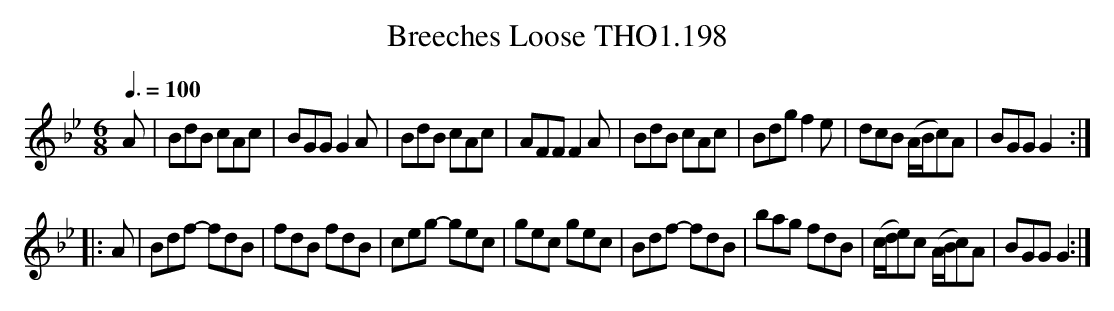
X:1
T:Breeches Loose THO1.198
M:6/8
L:1/8
Q:3/8=100
K:Gm
A|BdB cAc|BGG G2 A|BdB cAc|AFF F2 A|\
BdB cAc|Bdg f2 e|dcB (A/B/c)A|BGG G2:|
|:A|Bdf- fdB|fdB fdB|ceg- gec|gec gec|\
Bdf- fdB|bag fdB|(c/d/e)c (A/B/c)A|BGG G2:|
